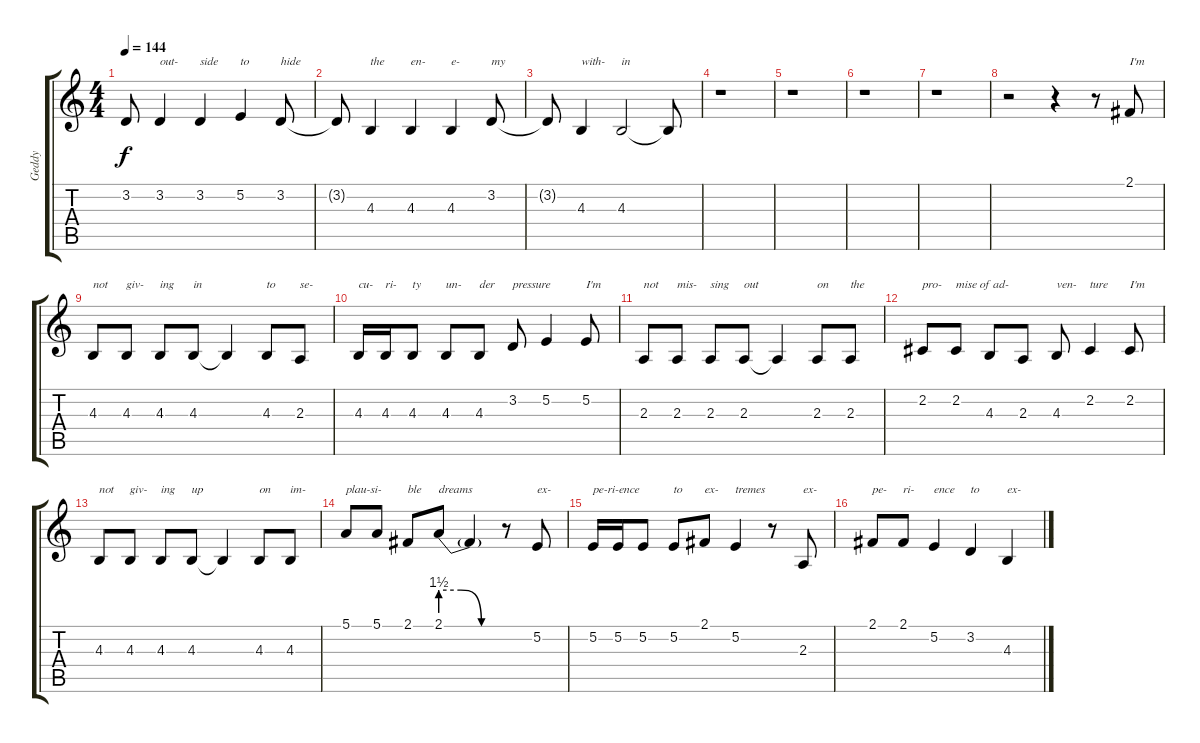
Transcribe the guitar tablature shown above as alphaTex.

\track ("Geddy" "Geddy") {instrument lead6voice}
\staff {score tabs}
\tuning (E4 B3 G3 D3 A2 E2) {hide}
\ts (4 4)
\tempo 144
\clef g2
\ks c
3.2{t}.8{dy f} 3.2.4{txt "out-"} 3.2.4{txt "side"} 5.2.4{txt "to"} 3.2.8{txt "hide"} |
3.2{t}.8 4.3.4{txt "the"} 4.3.4{txt "en-"} 4.3.4{txt "e-"} 3.2.8{txt "my"} |
3.2{t}.8 4.3.4{txt "with-"} 4.3.2{txt "in"} 4.3{t}.8 |
r.1 |
r.1 |
r.1 |
r.1 |
r.2 r.4 r.8 2.1.8{txt "I'm"} |
4.3.8{txt "not"} 4.3.8{txt "giv-"} 4.3.8{txt "ing"} 4.3.8{txt "in"} 4.3{t}.4 4.3.8{txt "to"} 2.3.8{txt "se-"} |
4.3.16{txt "cu-"} 4.3.16{txt "ri-"} 4.3.8{txt "ty"} 4.3.8{txt "un-"} 4.3.8{txt "der"} 3.2.8{txt "pressure"} 5.2.4 5.2.8{txt "I'm"} |
2.3.8{txt "not"} 2.3.8{txt "mis-"} 2.3.8{txt "sing"} 2.3.8{txt "out"} 2.3{t}.4 2.3.8{txt "on"} 2.3.8{txt "the"} |
2.2.8{txt "pro-"} 2.2.8{txt "mise of ad-"} 4.3.8 2.3.8 4.3.8{txt "ven-"} 2.2.4{txt "ture"} 2.2.8{txt "I'm"} |
4.3.8{txt "not"} 4.3.8{txt "giv-"} 4.3.8{txt "ing"} 4.3.8{txt "up"} 4.3{t}.4 4.3.8{txt "on"} 4.3.8{txt "im-"} |
5.1.8{txt "plau-si-"} 5.1.8 2.1.8{txt "ble"} 2.1{be (custom 0 6 20 6 40 0 60 0)}.8{txt "dreams"} 2.1{t}.4 r.8 5.2.8{txt "ex-"} |
5.2.16{txt "pe-ri-ence"} 5.2.16 5.2.8 5.2.8{txt "to"} 2.1.8{txt "ex-"} 5.2.4{txt "tremes"} r.8 2.3.8{txt "ex-"} |
2.1.8{txt "pe-"} 2.1.8{txt "ri-"} 5.2.4{txt "ence"} 3.2.4{txt "to"} 4.3.4{txt "ex-"}
